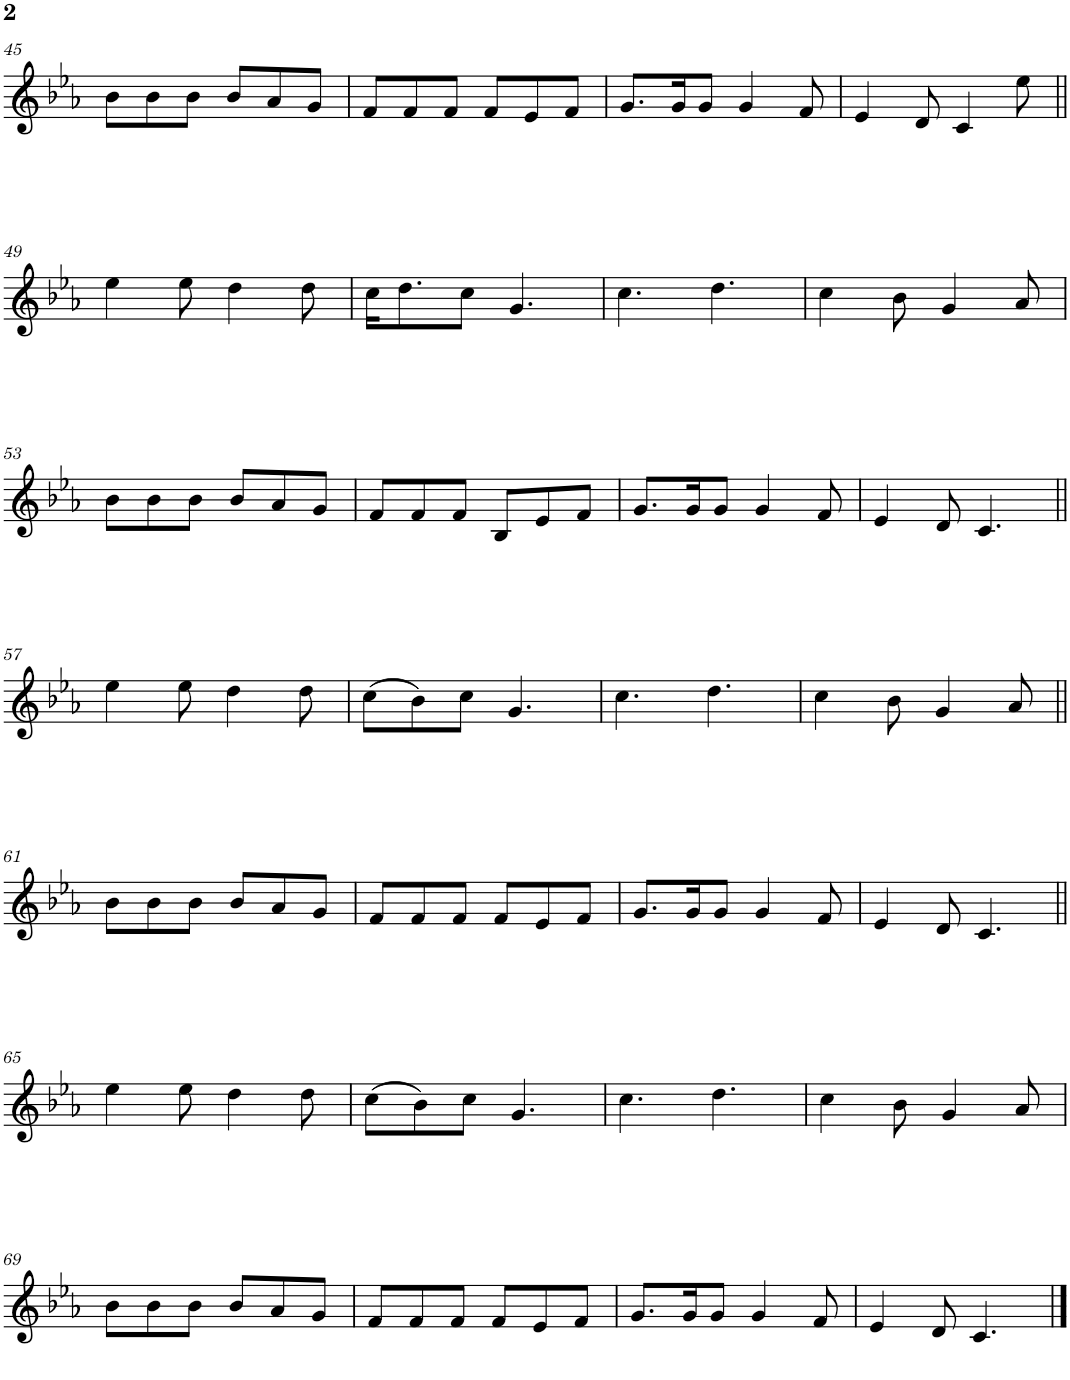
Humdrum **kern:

**kern
*part1
*staff1
*I"Piano
*I'Pno.
!!LO:PB:g=z
*clefG2
*k[b-e-a-]
*M6/8
=45
8b-\L
8b-\
8b-\J
8b-/L
8a-/
8g/J
=46
8f/L
8f/
8f/J
8f/L
8e-/
8f/J
=47
8.g/L
16g/K
8g/J
4g/
8f/
=48
4e-/
8d/
4c/
8ee-\
!!LO:LB:g=z
=49||
4ee-\
8ee-\
4dd\
8dd\
=50
16cc\KL
8.dd\
8cc\J
4.g/
=51
4.cc\
4.dd\
=52
4cc\
8b-\
4g/
8a-/
!!LO:LB:g=z
=53
8b-\L
8b-\
8b-\J
8b-/L
8a-/
8g/J
=54
8f/L
8f/
8f/J
8B-/L
8e-/
8f/J
=55
8.g/L
16g/K
8g/J
4g/
8f/
=56
4e-/
8d/
4.c/
!!LO:LB:g=z
=57||
4ee-\
8ee-\
4dd\
8dd\
=58
(8cc\L
8b-\)
8cc\J
4.g/
=59
4.cc\
4.dd\
=60
4cc\
8b-\
4g/
8a-/
!!LO:LB:g=z
=61||
8b-\L
8b-\
8b-\J
8b-/L
8a-/
8g/J
=62
8f/L
8f/
8f/J
8f/L
8e-/
8f/J
=63
8.g/L
16g/K
8g/J
4g/
8f/
=64
4e-/
8d/
4.c/
!!LO:LB:g=z
=65||
4ee-\
8ee-\
4dd\
8dd\
=66
(8cc\L
8b-\)
8cc\J
4.g/
=67
4.cc\
4.dd\
=68
4cc\
8b-\
4g/
8a-/
!!LO:LB:g=z
=69
8b-\L
8b-\
8b-\J
8b-/L
8a-/
8g/J
=70
8f/L
8f/
8f/J
8f/L
8e-/
8f/J
=71
8.g/L
16g/K
8g/J
4g/
8f/
=72
4e-/
8d/
4.c/
==
*-
